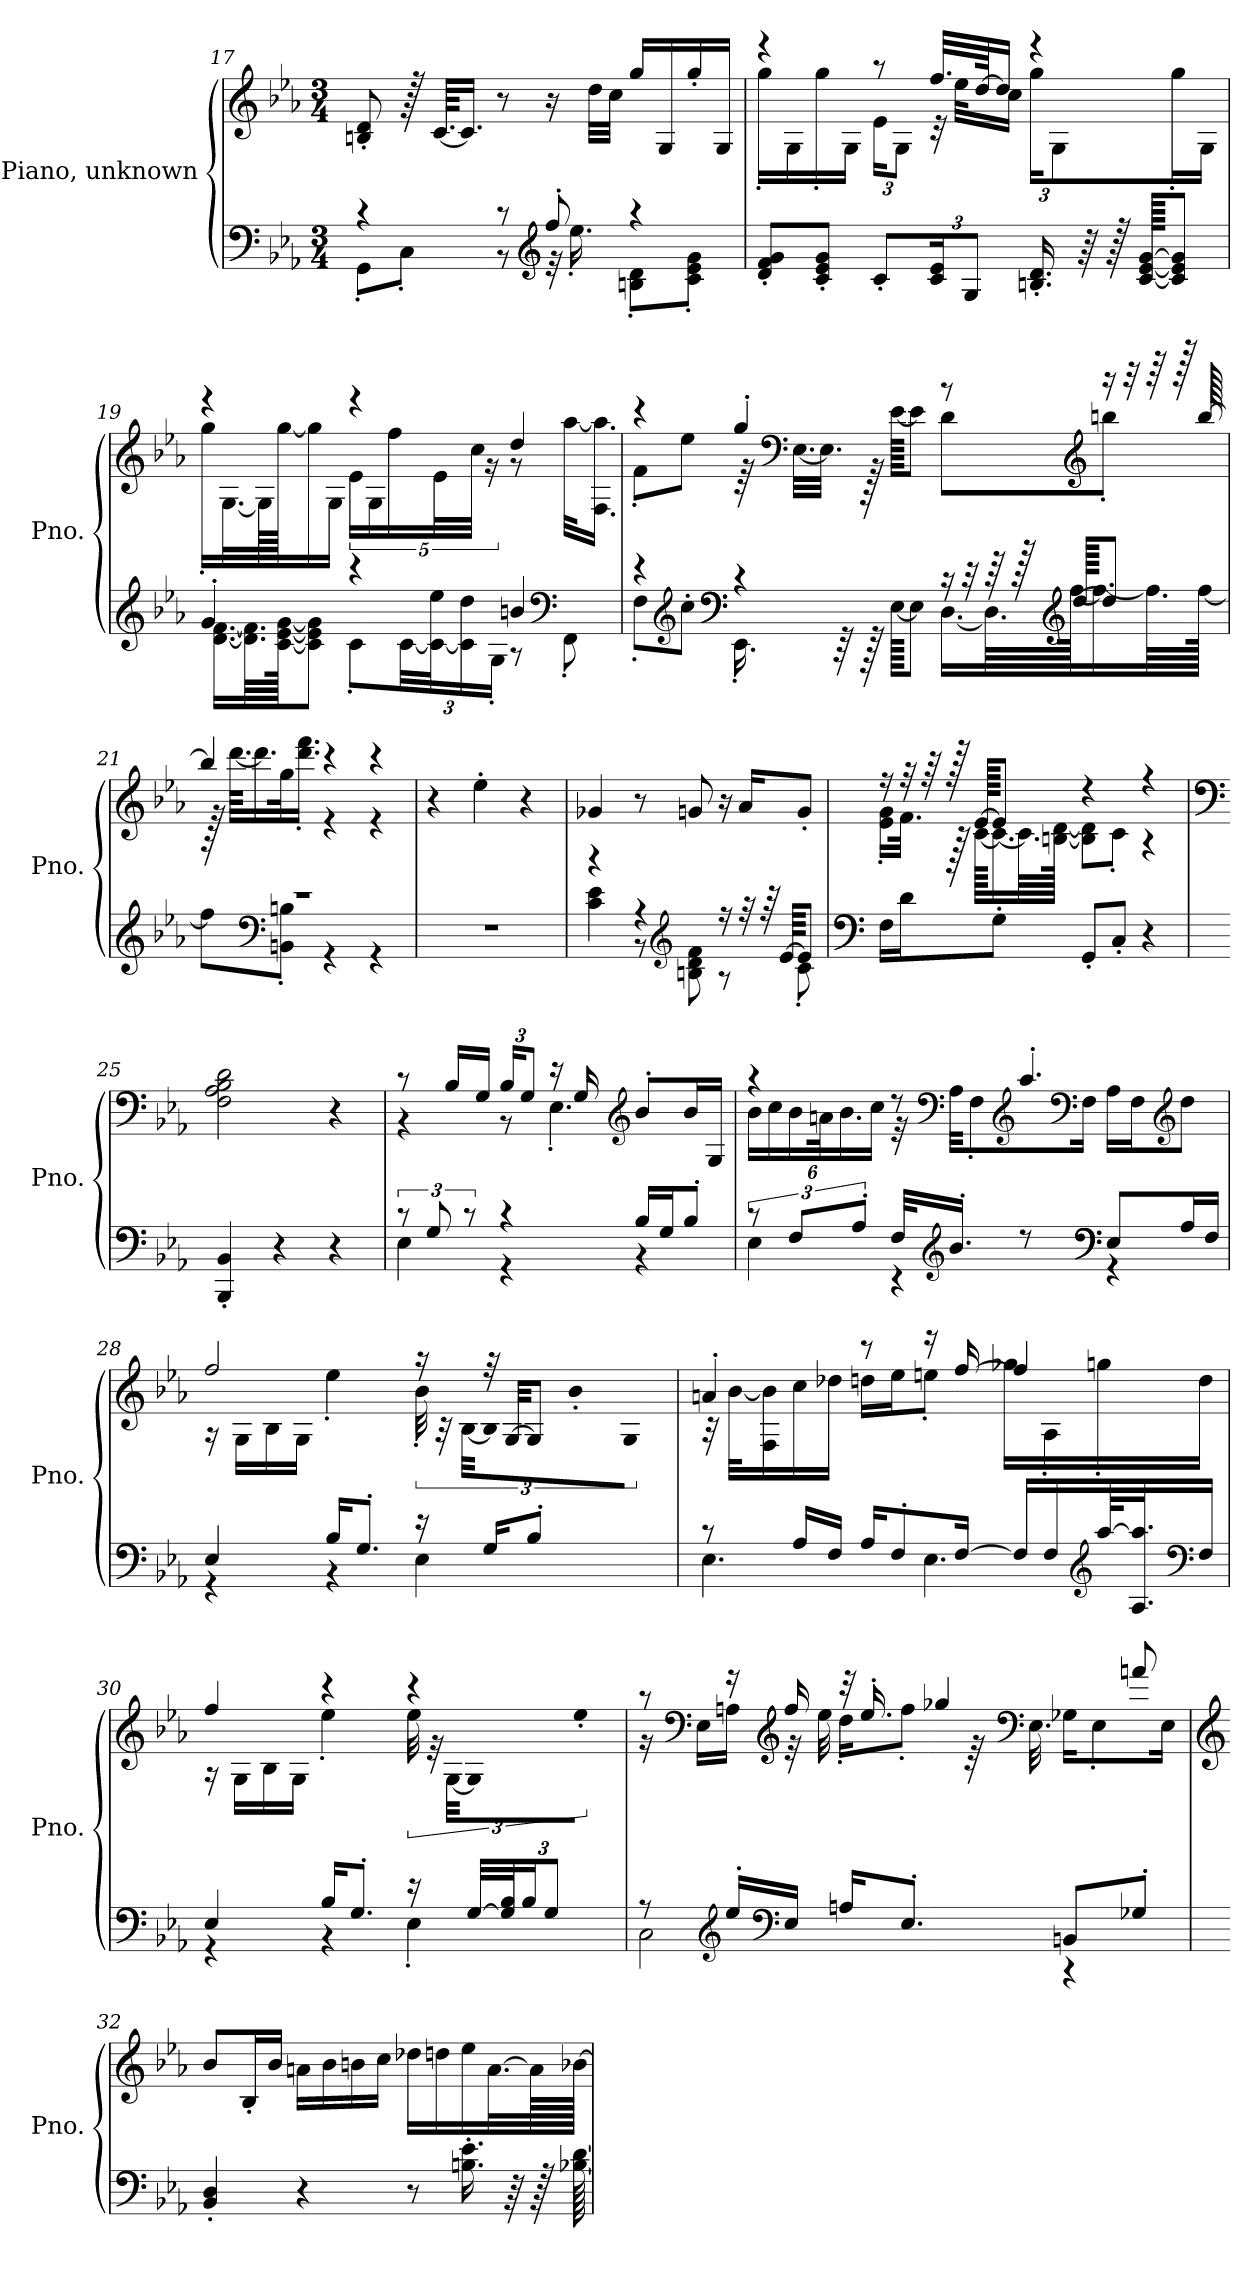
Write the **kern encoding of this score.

**kern	**kern
*part1	*part1
*staff2	*staff1
*I"Piano, unknown	*
*I'Pno.	*
*clefF4	*clefG2
*k[b-e-a-]	*k[b-e-a-]
*M3/4	*M3/4
=17	=17
*^	*
4r	8GG'\L	8Bn/' 8d/'
.	8C'\J	128r
.	.	[64.c/KKLL
.	.	16.c/JJ]
8r	8r	8r
*clefG2	*	*
8ff'/	32r	16r
.	16.ee-'\	.
.	.	32dd\LLL
.	.	32cc\JJJ
4r	8Bn\' 8d\'L	16gg/LL
.	.	16G/
.	8c\' 8e-\' 8g\'J	16gg'/
.	.	16G/JJ
*v	*v	*
!!LO:LB:g=z
=18	=18
*	*^
8d/' 8f/' 8g/'L	4r	16gg'\LL
.	.	16G\
8c/' 8e-/' 8g/'J	.	16gg'\
.	.	16G\JJ
*	*	*Xbrackettup
8c'/L	8r	24e-\KL
.	.	12G\J
*Xbrackettup	*	*
24c/ 24e-/K	32.ff/LLL	32r
.	.	32ee-\KLL
12G/J	.	.
.	[64dd/JK	.
.	16dd/JJ]	16cc\JJ
16.Bn/' 16.d/'	4r	24gg\KL
.	.	12G\
64r	.	.
128r	.	.
[128c/ [128e-/ [128g/KKKKL	.	.
8c/] 8e-/] 8g/]J	.	16gg'\L
.	.	16G\JJ
=19	=19	=19
*^	*	*
4g'/	[16.d\ [16.f\LL	4r	16gg'\LL
.	.	.	[32.G\L
.	64.d\] 64.f\]LL	.	.
.	.	.	128G\LL]
.	[128c\ [128e-\ [128g\JJJK	.	[128gg\JJJ
.	8c\] 8e-\] 8g\]J	.	16gg\]
.	.	.	16G\JJ
*	*	*	*brackettup
4r	8c'\L	4r	20e-\LL
.	.	.	20G\
.	.	.	20ff\
.	[48c\LL	.	.
.	48c\_ 48ee-\J	.	.
.	.	.	40e-\L
.	24c\] 24dd\	.	.
.	.	.	40cc\JJJ
.	.	.	20r
.	24G'\JJ	.	.
4bn/	8r	4dd/	8r
*clefF4	*	*	*
.	8FF'\	.	[32aa-\KLL
.	.	.	16.F\ 16.aa-\]JJ
!!LO:PB:g=z	!!
=20	=20	=20	=20
4r	8F'\L	4r	8f'\L
*clefG2	*	*	*
.	8cc'\J	.	8ee-\J
*clefF4	*	*	*
4r	16.EE-'\	4gg'/	64r
*	*	*clefF4	*
.	.	.	[32.E-\LLL
.	.	.	32.E-\JJJ]
.	64r	.	.
.	128r	.	128r
.	[128E-\KKKKL	.	[128e-\KKKKL
.	8E-\J]	.	8e-\J]
16r	[16.D\LL	8r	8d\L
32r	.	.	.
64r	64.D\LL]	.	.
128r	.	.	.
*clefG2	*	*	*
[128dd/KKKKL	[128ff\JJK	.	.
*	*	*clefG2	*
8dd/J]	16.ff\_	16r	8bbn'\J
.	.	32r	.
.	64.ff\LL]	64r	.
.	.	128r	.
.	[128ff\JJJJk	[128bb/	.
=21	=21	=21	=21
2.r	8ff\L]	4bb/]	128r
.	.	.	[64.ddd\KKLL
.	.	.	16.ddd\]
*clefF4	*	*	*
.	8BBn\' 8Bn\'J	.	32gg\K
.	.	.	16.ddd\' 16.fff\'JJ
.	4r	4r	4r
.	4r	4r	4r
*v	*v	*	*
*	*v	*v
!!LO:LB:g=z
=22	=22
2.r	4r
.	4ee-'\
.	4r
=23	=23
*^	*
4r	4c\ 4e-\	4g-X/
4r	8r	8r
*clefG2	*	*
.	8Bn\ 8d\ 8f\	8gn/
16r	8r	16r
32r	.	16a-/KL
64r	.	.
[64e-/KKKL	.	.
8e-/J]	8c'\	8g'/J
*v	*v	*
=24	=24
*clefF4	*
*	*^
16F\LL	16r	16e-\' 16g\'LL
16d\J	32r	32.f\JJk
.	64r	.
.	128r	128r
.	[128e-/KKKKL	[128c\KKKLL
8G'\J	8e-/J]	16.c\_
.	.	64.c\LL]
.	.	[128Bn\ [128d\JJJJk
8GG'/L	4r	8B\] 8d\]L
8C'/J	.	8c'\J
4r	4r	4r
*	*v	*v
=25	=25
*	*clefF4
4BBB-/' 4BB-/'	2F\ 2A-\ 2B-\ 2d\
4r	.
4r	4r
!!LO:LB:g=z
=26	=26
*brackettup	*
*^	*^
12r	4E-\	8r	4r
12G/	.	.	.
.	.	16B-/LL	.
12r	.	.	.
.	.	16G/JJ	.
*	*	*Xbrackettup	*
4r	4r	24B-/KL	8r
.	.	12G/J	.
.	.	16r	4.E-'\
.	.	16G/	.
*	*	*clefG2	*
16B-/LL	4r	8b-'/L	.
16G/J	.	.	.
8B-'/J	.	16b-/L	.
.	.	16G/JJ	.
=27	=27	=27	=27
12r	4E-\	4r	24b-\LL
.	.	.	24cc\
12F/L	.	.	24b-\
.	.	.	48an\K
.	.	.	24.b-\
12A-'/J	.	.	.
.	.	.	24cc\JJ
32F/KLL	4r	8r	32r
*clefG2	*	*clefF4	*
16.b-'/JJ	.	.	32A-\KKL
.	.	.	8F'\
*	*	*clefG2	*
8r	.	4.aa-'/	.
*	*	*clefF4	*
.	.	.	16F\Jk
*clefF4	*	*	*
8E-/L	4r	.	16A-\LL
.	.	.	16F\J
*	*	*clefG2	*
16A-/L	.	.	8dd\J
16F/JJ	.	.	.
!!LO:LB:g=z	!!
=28	=28	=28	=28
4E-/	4r	2ff/	16r
.	.	.	16G\LL
.	.	.	16B-\
.	.	.	16G\JJ
16B-/KL	4r	.	4ee-'\
8.G'/J	.	.	.
*	*	*	*brackettup
16r	4E-\	16r	48b-'\
.	.	.	48r
.	.	.	[48B-\KLL
16G/KL	.	32r	16B-\]
.	.	[32G/KKL	.
8B-'/J	.	8G/J]	16b-'\
.	.	.	16G\JJ
=29	=29	=29	=29
8r	4.E-\	4an'/	32r
.	.	.	[32b-\KLL
.	.	.	16F\ 16b-\]
16A-/LL	.	.	16cc\
16F/JJ	.	.	16dd-X\JJ
16A-/KL	.	8r	16ddn\LL
8F'/	.	.	16ee-\J
.	4.E-\	16r	8een'\J
[16F/Jk	.	[16ff/	.
16F/LL]	.	4ff/]	16gg-X\LL
16F/	.	.	16A-'\
*clefG2	*	*	*
[64aa-/KL	.	.	16ggn'\
32.A-/ 32.aa-/]J	.	.	.
*clefF4	*	*	*
16F/JJ	.	.	16dd\JJ
!!LO:LB:g=z	!!
=30	=30	=30	=30
4E-/	4r	4ff/	16r
.	.	.	16G\LL
.	.	.	16B-\
.	.	.	16G\JJ
16B-/KL	4r	4r	4ee-'\
8.G'/J	.	.	.
16r	4E-'\	4r	48ee-\
.	.	.	48r
.	.	.	[48G\KLL
[32G/LLL	.	.	16G\J]
32G/] 32B-/J	.	.	.
*Xbrackettup	*	*	*
24B-/J	.	.	8ee-'\J
12G/J	.	.	.
=31	=31	=31	=31
8r	2C\	8r	16r
*	*	*clefF4	*
.	.	.	16E-\LL
*clefG2	*	*	*
16ee-'/LL	.	16r	16An\JJ
*clefF4	*	*clefG2	*
16E-/JJ	.	16ff/	32r
.	.	.	32ee-\
16An/KL	.	32r	16dd'\KL
.	.	16.ee-'/	.
8.E-'/J	.	.	8ff'\J
.	.	4gg-X/	.
.	.	.	64r
*	*	*clefF4	*
.	.	.	32.E-\
8BBn/L	4r	.	16G-X\KL
.	.	.	8E-'\
8G-X'/J	.	8an/	.
.	.	.	16E-\Jk
*v	*v	*	*
*	*v	*v
!!LO:LB:g=z
=32	=32
*	*clefG2
4BB-/' 4D/'	8b-/L
.	16B-'/L
.	16b-/JJ
4r	16an\LL
.	16b-\
.	16bn\
.	16cc\JJ
8r	16dd-X\LL
.	16ddn\
16.Bn\' 16.e-\'	16ee-\
.	[32.a\L
64r	.
128r	128a\LL]
[128B-X\ [128d\	[128b-X\JJJJJ
=	=
*-	*-
